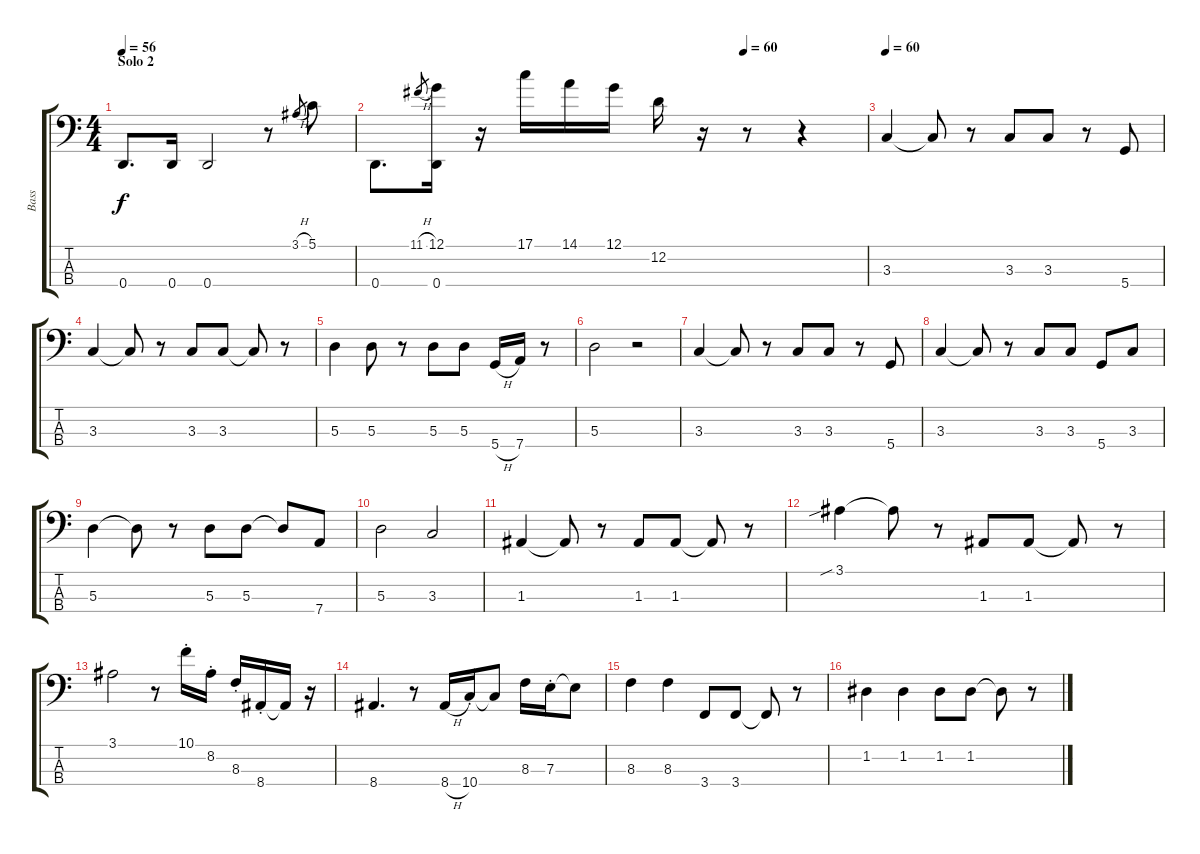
\track ("Bass" "Bass") {instrument electricbasspick}
\staff {score tabs}
\tuning (G2 D2 A1 D1) {hide}
\ts (4 4)
\section ("" "Solo 2")
\tempo 56
\clef f4
\ks c
0.4.8{d dy f} 0.4.16 0.4.2 r.8 3.1{h}.8{gr} 5.1.8 |
\tempo (60 0.75)
0.4.8{d} 11.1{h}.8{gr} (12.1 0.4).16 r.16 17.1.16 14.1.16 12.1.16 12.2.16 r.16 r.8 r.4 |
\tempo 60
3.3.4 3.3{t}.8 r.8 3.3.8 3.3.8 r.8 5.4.8 |
3.3.4 3.3{t}.8 r.8 3.3.8 3.3.8 3.3{t}.8 r.8 |
5.3.4 5.3.8 r.8 5.3.8 5.3.8 5.4{h}.16 7.4.16 r.8 |
5.3.2 r.2 |
3.3.4 3.3{t}.8 r.8 3.3.8 3.3.8 r.8 5.4.8 |
3.3.4 3.3{t}.8 r.8 3.3.8 3.3.8 5.4.8 3.3.8 |
5.3.4 5.3{t}.8 r.8 5.3.8 5.3.8 5.3{t}.8 7.4.8 |
5.3.2 3.3.2 |
1.3.4 1.3{t}.8 r.8 1.3.8 1.3.8 1.3{t}.8 r.8 |
3.1{sib}.4 3.1{t}.8 r.8 1.3.8 1.3.8 1.3{t}.8 r.8 |
3.1.2 r.8 10.1{st}.16 8.2{st}.16 8.3{st}.16 8.4{st}.16 8.4{t}.16 r.16 |
8.4.4{d} r.8 8.4{h}.16 10.4{st}.16 10.4{t}.8 8.3.16 7.3{st}.16 7.3{t}.8 |
8.3.4 8.3.4 3.4.8 3.4.8 3.4{t}.8 r.8 |
1.2.4 1.2.4 1.2.8 1.2.8 1.2{t}.8 r.8
